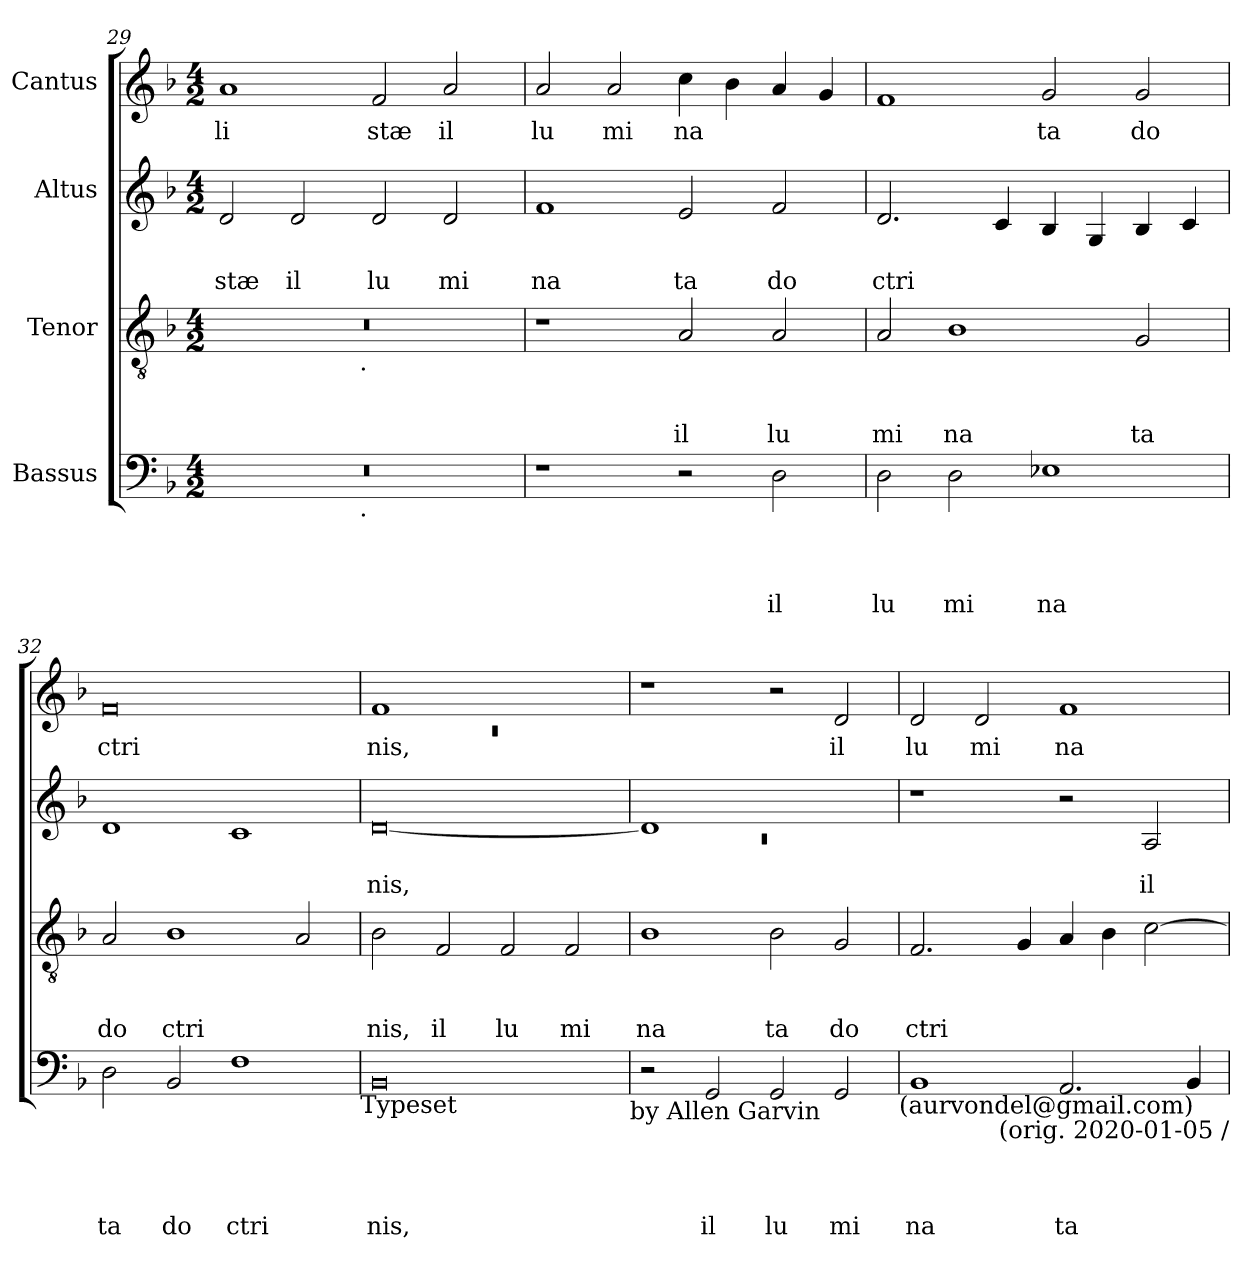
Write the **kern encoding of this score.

**kern	**text	**text	**text	**text	**kern	**text	**text	**text	**kern	**text	**text	**kern	**text
*part4	*part4	*part4	*part4	*part4	*part3	*part3	*part3	*part3	*part2	*part2	*part2	*part1	*part1
*staff4	*staff4	*staff4	*staff4	*staff4	*staff3	*staff3	*staff3	*staff3	*staff2	*staff2	*staff2	*staff1	*staff1
*I"Bassus	*	*	*	*	*I"Tenor	*	*	*	*I"Altus	*	*	*I"Cantus	*
*clefF4	*	*	*	*	*clefGv2	*	*	*	*clefG2	*	*	*clefG2	*
*ITrd-3c-5	*	*	*	*	*	*	*	*	*ITrd-3c-5	*	*	*	*
*k[b-e-]	*	*	*	*	*k[b-]	*	*	*	*k[b-e-]	*	*	*k[b-]	*
*B-:	*	*	*	*	*F:	*	*	*	*B-:	*	*	*F:	*
*M4/2	*	*	*	*	*M4/2	*	*	*	*M4/2	*	*	*M4/2	*
=29	=29	=29	=29	=29	=29	=29	=29	=29	=29	=29	=29	=29	=29
!	!	!	!	!	!	!	!	!	!	!	!LO:LY:b	!	!LO:LY:b
*^	*	*	*	*	*^	*	*	*	*	*	*	*	*
0r	2ryy	.	.	.	.	0r	2ryy	.	.	.	2g/	.	stæ	1a	li
!	!	!	!	!	!	!	!	!	!	!	!	!	!LO:LY:b	!	!
.	4...ryy	.	.	.	.	.	4...ryy	.	.	.	2g/	.	il	.	.
!	!	!	!	!	!	!	!LO:TX:b:t=.	!	!	!	!	!	!	!	!
!	!LO:TX:b:t=.	!	!	!	!	!	!	!	!	!	!	!	!	!	!
.	1ryy	.	.	.	.	.	1ryy	.	.	.	.	.	.	.	.
!	!	!	!	!	!	!	!	!	!	!	!	!	!LO:LY:b	!	!LO:LY:b
.	.	.	.	.	.	.	.	.	.	.	2g/	.	lu	2f/	stæ
!	!	!	!	!	!	!	!	!	!	!	!	!	!LO:LY:b	!	!LO:LY:b
.	.	.	.	.	.	.	.	.	.	.	2g/	.	mi	2a/	il
.	32ryy	.	.	.	.	.	32ryy	.	.	.	.	.	.	.	.
=30	=30	=30	=30	=30	=30	=30	=30	=30	=30	=30	=30	=30	=30	=30	=30
!	!	!	!	!	!	!	!	!	!	!	!	!	!LO:LY:b	!	!LO:LY:b
*v	*v	*	*	*	*	*	*	*	*	*	*	*	*	*	*
*	*	*	*	*	*v	*v	*	*	*	*	*	*	*	*
1r	.	.	.	.	1r	.	.	.	1b-	.	na	2a/	lu
!	!	!	!	!	!	!	!	!	!	!	!	!	!LO:LY:b
.	.	.	.	.	.	.	.	.	.	.	.	2a/	mi
!	!	!	!	!	!	!	!	!LO:LY:b	!	!	!LO:LY:b	!	!LO:LY:b
2r	.	.	.	.	2A/	.	.	il	2a/	.	ta	4cc\	na
.	.	.	.	.	.	.	.	.	.	.	.	4b-\	.
!	!	!	!	!LO:LY:b	!	!	!	!LO:LY:b	!	!	!LO:LY:b	!	!
2G\	.	.	.	il	2A/	.	.	lu	2b-/	.	do	4a/	.
.	.	.	.	.	.	.	.	.	.	.	.	4g/	.
=31	=31	=31	=31	=31	=31	=31	=31	=31	=31	=31	=31	=31	=31
!	!	!	!	!LO:LY:b	!	!	!	!LO:LY:b	!	!	!LO:LY:b	!	!
2G\	.	.	.	lu	2A/	.	.	mi	2.g/	.	ctri	1f	.
!	!	!	!	!LO:LY:b	!	!	!	!LO:LY:b	!	!	!	!	!
2G\	.	.	.	mi	1B-	.	.	na	.	.	.	.	.
.	.	.	.	.	.	.	.	.	4f/	.	.	.	.
!	!	!	!	!LO:LY:b	!	!	!	!	!	!	!	!	!LO:LY:b
1A-X	.	.	.	na	.	.	.	.	4e-/	.	.	2g/	ta
.	.	.	.	.	.	.	.	.	4c/	.	.	.	.
!	!	!	!	!	!	!	!	!LO:LY:b	!	!	!	!	!LO:LY:b
.	.	.	.	.	2G/	.	.	ta	4e-/	.	.	2g/	do
.	.	.	.	.	.	.	.	.	4f/	.	.	.	.
!!LO:PB:g=z
=32	=32	=32	=32	=32	=32	=32	=32	=32	=32	=32	=32	=32	=32
!	!	!	!	!LO:LY:b	!	!	!	!LO:LY:b	!	!	!	!	!LO:LY:b
2G\	.	.	.	ta	2A/	.	.	do	1g	.	.	0f	ctri
!	!	!	!	!LO:LY:b	!	!	!	!LO:LY:b	!	!	!	!	!
2E-/	.	.	.	do	1B-	.	.	ctri	.	.	.	.	.
!	!	!	!	!LO:LY:b	!	!	!	!	!	!	!	!	!
1B-	.	.	.	ctri	.	.	.	.	1f	.	.	.	.
.	.	.	.	.	2A/	.	.	.	.	.	.	.	.
!LO:TX:b:t=Typeset	!	!	!	!	!	!	!	!	!	!	!	!	!
=33	=33	=33	=33	=33	=33	=33	=33	=33	=33	=33	=33	=33	=33
*	*	*	*	*	*	*	*	*	*	*	*	*^	*
!	!	!	!	!LO:LY:b	!	!	!	!LO:LY:b	!	!	!LO:LY:b	!	!LO:N:vis=1	!LO:LY:b
0E-	.	.	.	nis,	2B-\	.	.	nis,	[<0g	.	nis,	1f	0rc	nis,
!	!	!	!	!	!	!	!	!LO:LY:b	!	!	!	!	!	!
.	.	.	.	.	2F/	.	.	il	.	.	.	.	.	.
!	!	!	!	!	!	!	!	!LO:LY:b	!	!	!	!	!	!
.	.	.	.	.	2F/	.	.	lu	.	.	.	1ryy	.	.
!	!	!	!	!	!	!	!	!LO:LY:b	!	!	!	!	!	!
.	.	.	.	.	2F/	.	.	mi	.	.	.	.	.	.
*	*	*	*	*	*	*	*	*	*	*	*	*v	*v	*
!LO:TX:b:t=by Allen Garvin	!	!	!	!	!	!	!	!	!	!	!	!	!
=34	=34	=34	=34	=34	=34	=34	=34	=34	=34	=34	=34	=34	=34
*	*	*	*	*	*	*	*	*	*^	*	*	*	*
!	!	!	!	!	!	!	!	!LO:LY:b	!	!LO:N:vis=1	!	!	!	!
2r	.	.	.	.	1B-	.	.	na	1g]	0rc	.	.	1r	.
!	!	!	!	!LO:LY:b	!	!	!	!	!	!	!	!	!	!
2C/	.	.	.	il	.	.	.	.	.	.	.	.	.	.
!	!	!	!	!LO:LY:b	!	!	!	!LO:LY:b	!	!	!	!	!	!
2C/	.	.	.	lu	2B-\	.	.	ta	1ryy	.	.	.	2r	.
!	!	!	!	!LO:LY:b	!	!	!	!LO:LY:b	!	!	!	!	!	!LO:LY:b
2C/	.	.	.	mi	2G/	.	.	do	.	.	.	.	2d/	il
*	*	*	*	*	*	*	*	*	*v	*v	*	*	*	*
!LO:TX:b:t=(aurvondel@gmail.com)	!	!	!	!	!	!	!	!	!	!	!	!	!
=35	=35	=35	=35	=35	=35	=35	=35	=35	=35	=35	=35	=35	=35
!	!	!	!	!LO:LY:b	!	!	!	!LO:LY:b	!	!	!	!	!LO:LY:b
1E-	.	.	.	na	2.F/	.	.	ctri	1r	.	.	2d/	lu
!	!	!	!	!	!	!	!	!	!	!	!	!	!LO:LY:b
.	.	.	.	.	.	.	.	.	.	.	.	2d/	mi
.	.	.	.	.	4G/	.	.	.	.	.	.	.	.
!	!	!	!	!LO:LY:b	!	!	!	!	!	!	!	!	!LO:LY:b
2.D/	.	.	.	ta	4A/	.	.	.	2r	.	.	1f	na
.	.	.	.	.	4B-\	.	.	.	.	.	.	.	.
!	!	!	!	!	!	!	!	!	!	!	!LO:LY:b	!	!
.	.	.	.	.	[>2c\	.	.	.	2d/	.	il	.	.
4E-/	.	.	.	.	.	.	.	.	.	.	.	.	.
!LO:TX:b:t=(orig. 2020-01-05 /	!	!	!	!	!	!	!	!	!	!	!	!	!
=	=	=	=	=	=	=	=	=	=	=	=	=	=
*-	*-	*-	*-	*-	*-	*-	*-	*-	*-	*-	*-	*-	*-
